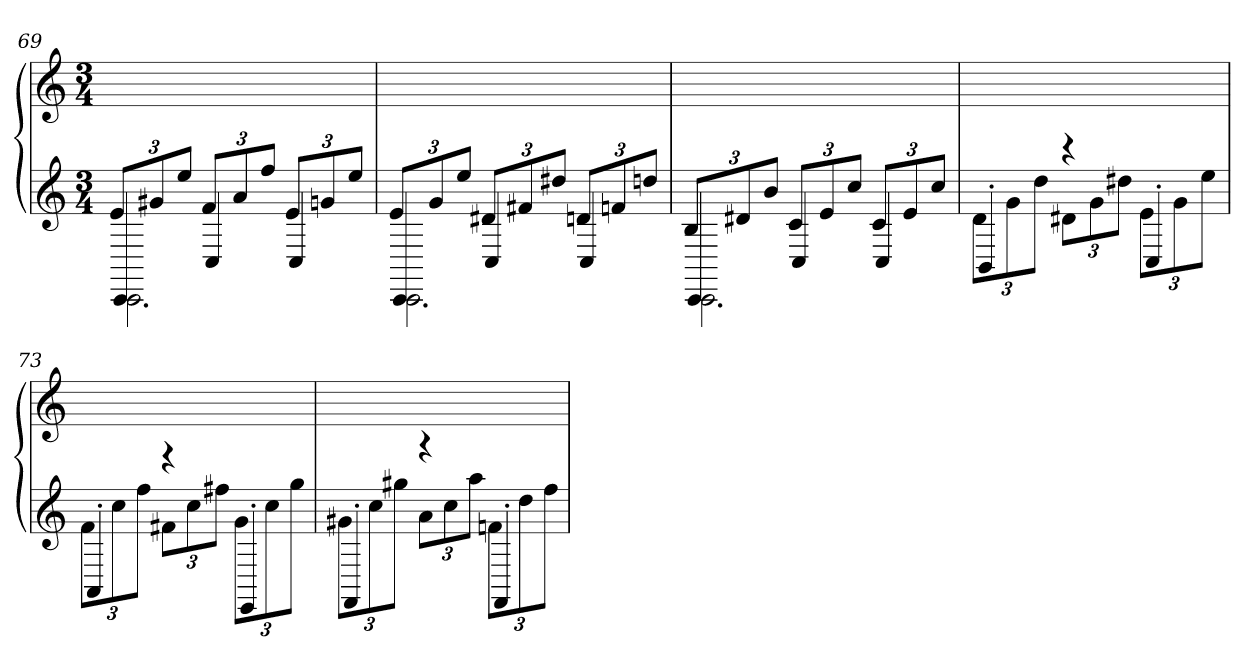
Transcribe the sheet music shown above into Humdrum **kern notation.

**kern	**kern
*part1	*part1
*staff2	*staff1
*clefG2	*clefG2
*k[]	*k[]
*M3/4	*M3/4
=69	=69
*^	*
*	*^	*
4CC	2.CC	12eL	2.ryy
.	.	12g#X	.
.	.	12eeJ	.
4C	.	12fL	.
.	.	12a	.
.	.	12ffJ	.
4C	.	12eL	.
.	.	12gn	.
.	.	12eeJ	.
=70	=70	=70	=70
4CC	2.CC	12eL	2.ryy
.	.	12g	.
.	.	12eeJ	.
4C	.	12d#XL	.
.	.	12f#X	.
.	.	12dd#XJ	.
4C	.	12dnL	.
.	.	12fn	.
.	.	12ddnJ	.
=71	=71	=71	=71
4CC	2.CC	12BL	2.ryy
.	.	12d#X	.
.	.	12bJ	.
4C	.	12cL	.
.	.	12e	.
.	.	12ccJ	.
4C	.	12cL	.
.	.	12e	.
.	.	12ccJ	.
*	*v	*v	*
=72	=72	=72
4BB'	12dL	2.ryy
.	12g	.
.	12ddJ	.
4r	12d#XL	.
.	12g	.
.	12dd#XJ	.
4C'	12eL	.
.	12g	.
.	12eeJ	.
=73	=73	=73
4AA'	12fL	2.ryy
.	12cc	.
.	12ffJ	.
4r	12f#XL	.
.	12cc	.
.	12ff#XJ	.
4EE'	12gL	.
.	12cc	.
.	12ggJ	.
=74	=74	=74
4FF'	12g#XL	2.ryy
.	12cc	.
.	12gg#XJ	.
4r	12aL	.
.	12cc	.
.	12aaJ	.
4FF'	12fnL	.
.	12dd	.
.	12ffJ	.
*v	*v	*
=	=
*-	*-
